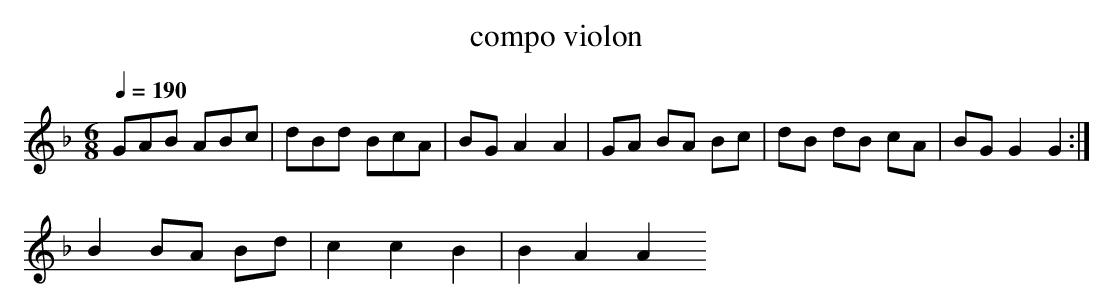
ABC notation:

X:1
T:compo violon
M:6/8
L:1/8
Q:1/4=190
K:F
GAB ABc | dBd BcA | BG A2 A2 | GA BA Bc | dB dB cA | BG G2 G2 :|
B2 BA Bd | c2 c2 B2 | B2 A2 A2
